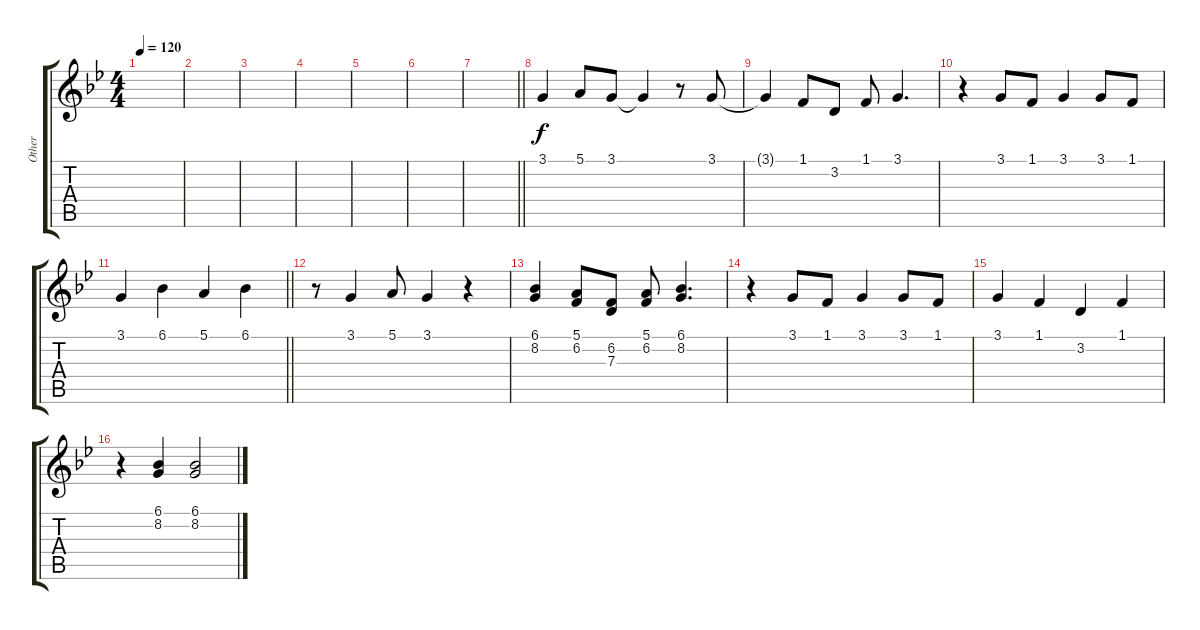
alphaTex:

\track ("Other" "Other") {instrument lead1square}
\staff {score tabs}
\tuning (E4 B3 G3 D3 A2 E2) {hide}
\ts (4 4)
\tempo 120
\clef g2
\ks gminor
|
|
|
|
|
|
\barLineRight lightlight
|
3.1.4 5.1.8 3.1.8 3.1{t}.4 r.8 3.1.8 |
3.1{t}.4 1.1.8 3.2.8 1.1.8 3.1.4{d} |
r.4 3.1.8 1.1.8 3.1.4 3.1.8 1.1.8 |
\barLineRight lightlight
3.1.4 6.1.4 5.1.4 6.1.4 |
r.8 3.1.4 5.1.8 3.1.4 r.4 |
(6.1 8.2).4 (5.1 6.2).8 (6.2 7.3).8 (5.1 6.2).8 (6.1 8.2).4{d} |
r.4 3.1.8 1.1.8 3.1.4 3.1.8 1.1.8 |
3.1.4 1.1.4 3.2.4 1.1.4 |
r.4 (6.1 8.2).4 (6.1 8.2).2
